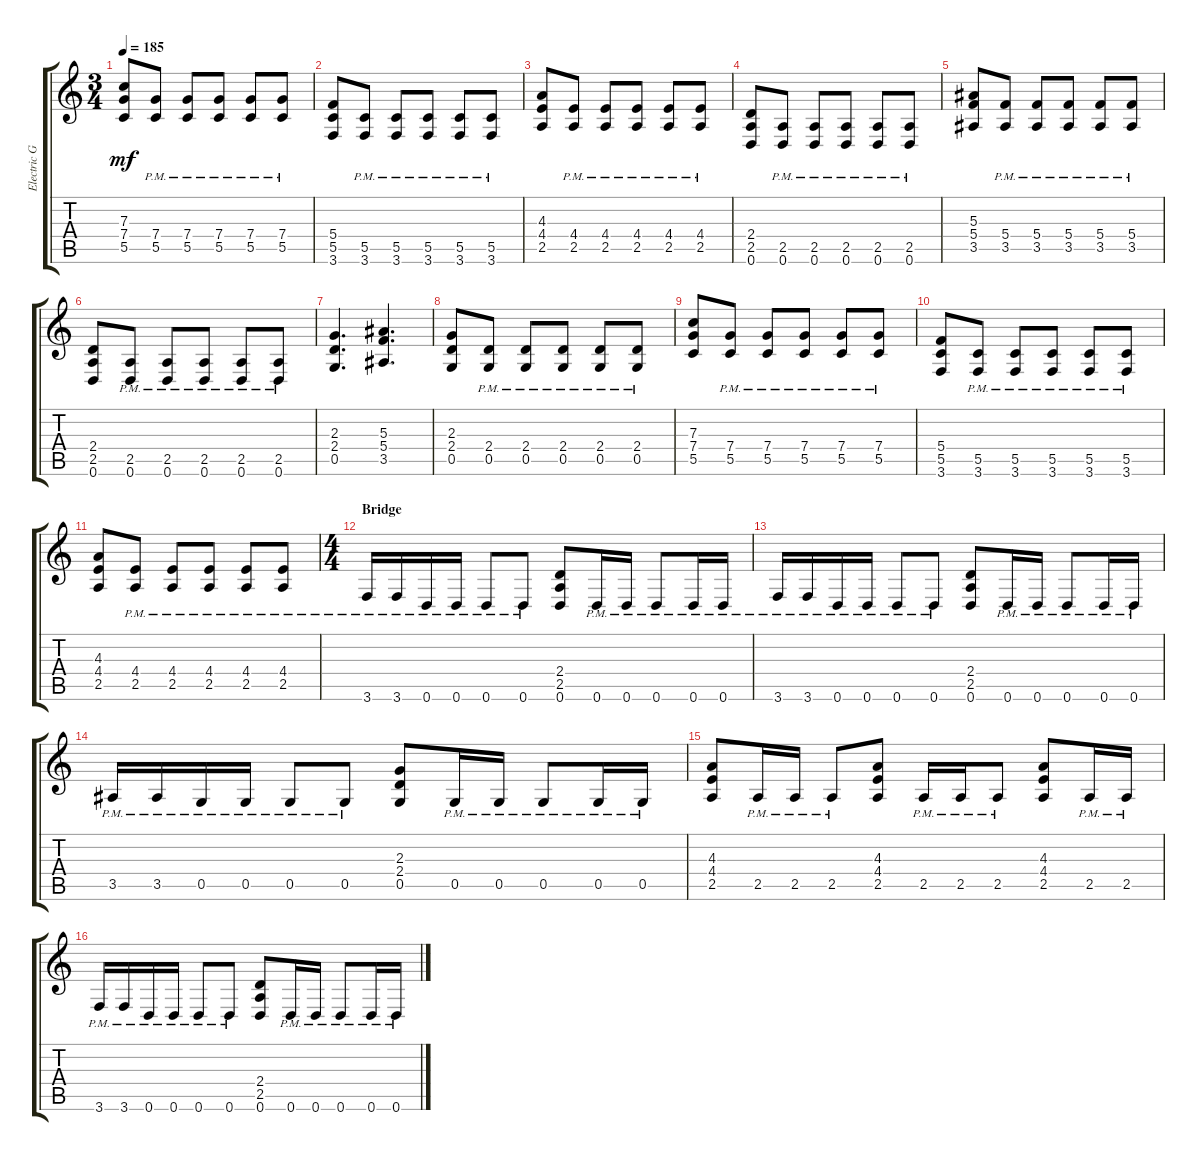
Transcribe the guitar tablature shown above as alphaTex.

\track ("Electric Guitar" "Electric G") {instrument distortionguitar}
\staff {score tabs}
\tuning (D4 A3 F3 C3 G2 D2) {hide}
\ts (3 4)
\tempo 185
\clef g2
\ks c
(7.3 7.4 5.5).8{dy mf} (7.4{pm} 5.5{pm}).8 (7.4{pm} 5.5{pm}).8 (7.4{pm} 5.5{pm}).8 (7.4{pm} 5.5{pm}).8 (7.4{pm} 5.5{pm}).8 |
(5.4 5.5 3.6).8 (5.5{pm} 3.6{pm}).8 (5.5{pm} 3.6{pm}).8 (5.5{pm} 3.6{pm}).8 (5.5{pm} 3.6{pm}).8 (5.5{pm} 3.6{pm}).8 |
(4.3 4.4 2.5).8 (4.4{pm} 2.5{pm}).8 (4.4{pm} 2.5{pm}).8 (4.4{pm} 2.5{pm}).8 (4.4{pm} 2.5{pm}).8 (4.4{pm} 2.5{pm}).8 |
(2.4 2.5 0.6).8 (2.5{pm} 0.6{pm}).8 (2.5{pm} 0.6{pm}).8 (2.5{pm} 0.6{pm}).8 (2.5{pm} 0.6{pm}).8 (2.5{pm} 0.6{pm}).8 |
(5.3 5.4 3.5).8 (5.4{pm} 3.5{pm}).8 (5.4{pm} 3.5{pm}).8 (5.4{pm} 3.5{pm}).8 (5.4{pm} 3.5{pm}).8 (5.4{pm} 3.5{pm}).8 |
(2.4 2.5 0.6).8 (2.5{pm} 0.6{pm}).8 (2.5{pm} 0.6{pm}).8 (2.5{pm} 0.6{pm}).8 (2.5{pm} 0.6{pm}).8 (2.5{pm} 0.6{pm}).8 |
(2.3 2.4 0.5).4{d} (5.3 5.4 3.5).4{d} |
(2.3 2.4 0.5).8 (2.4{pm} 0.5{pm}).8 (2.4{pm} 0.5{pm}).8 (2.4{pm} 0.5{pm}).8 (2.4{pm} 0.5{pm}).8 (2.4{pm} 0.5{pm}).8 |
(7.3 7.4 5.5).8 (7.4{pm} 5.5{pm}).8 (7.4{pm} 5.5{pm}).8 (7.4{pm} 5.5{pm}).8 (7.4{pm} 5.5{pm}).8 (7.4{pm} 5.5{pm}).8 |
(5.4 5.5 3.6).8 (5.5{pm} 3.6{pm}).8 (5.5{pm} 3.6{pm}).8 (5.5{pm} 3.6{pm}).8 (5.5{pm} 3.6{pm}).8 (5.5{pm} 3.6{pm}).8 |
(4.3 4.4 2.5).8 (4.4{pm} 2.5{pm}).8 (4.4{pm} 2.5{pm}).8 (4.4{pm} 2.5{pm}).8 (4.4{pm} 2.5{pm}).8 (4.4{pm} 2.5{pm}).8 |
\ts (4 4)
\section ("" "Bridge")
3.6{pm}.16 3.6{pm}.16 0.6{pm}.16 0.6{pm}.16 0.6{pm}.8 0.6{pm}.8 (2.4 2.5 0.6).8 0.6{pm}.16 0.6{pm}.16 0.6{pm}.8 0.6{pm}.16 0.6{pm}.16 |
3.6{pm}.16 3.6{pm}.16 0.6{pm}.16 0.6{pm}.16 0.6{pm}.8 0.6{pm}.8 (2.4 2.5 0.6).8 0.6{pm}.16 0.6{pm}.16 0.6{pm}.8 0.6{pm}.16 0.6{pm}.16 |
3.5{pm}.16 3.5{pm}.16 0.5{pm}.16 0.5{pm}.16 0.5{pm}.8 0.5{pm}.8 (2.3 2.4 0.5).8 0.5{pm}.16 0.5{pm}.16 0.5{pm}.8 0.5{pm}.16 0.5{pm}.16 |
(4.3 4.4 2.5).8 2.5{pm}.16 2.5{pm}.16 2.5{pm}.8 (4.3 4.4 2.5).8 2.5{pm}.16 2.5{pm}.16 2.5{pm}.8 (4.3 4.4 2.5).8 2.5{pm}.16 2.5{pm}.16 |
3.6{pm}.16 3.6{pm}.16 0.6{pm}.16 0.6{pm}.16 0.6{pm}.8 0.6{pm}.8 (2.4 2.5 0.6).8 0.6{pm}.16 0.6{pm}.16 0.6{pm}.8 0.6{pm}.16 0.6{pm}.16
